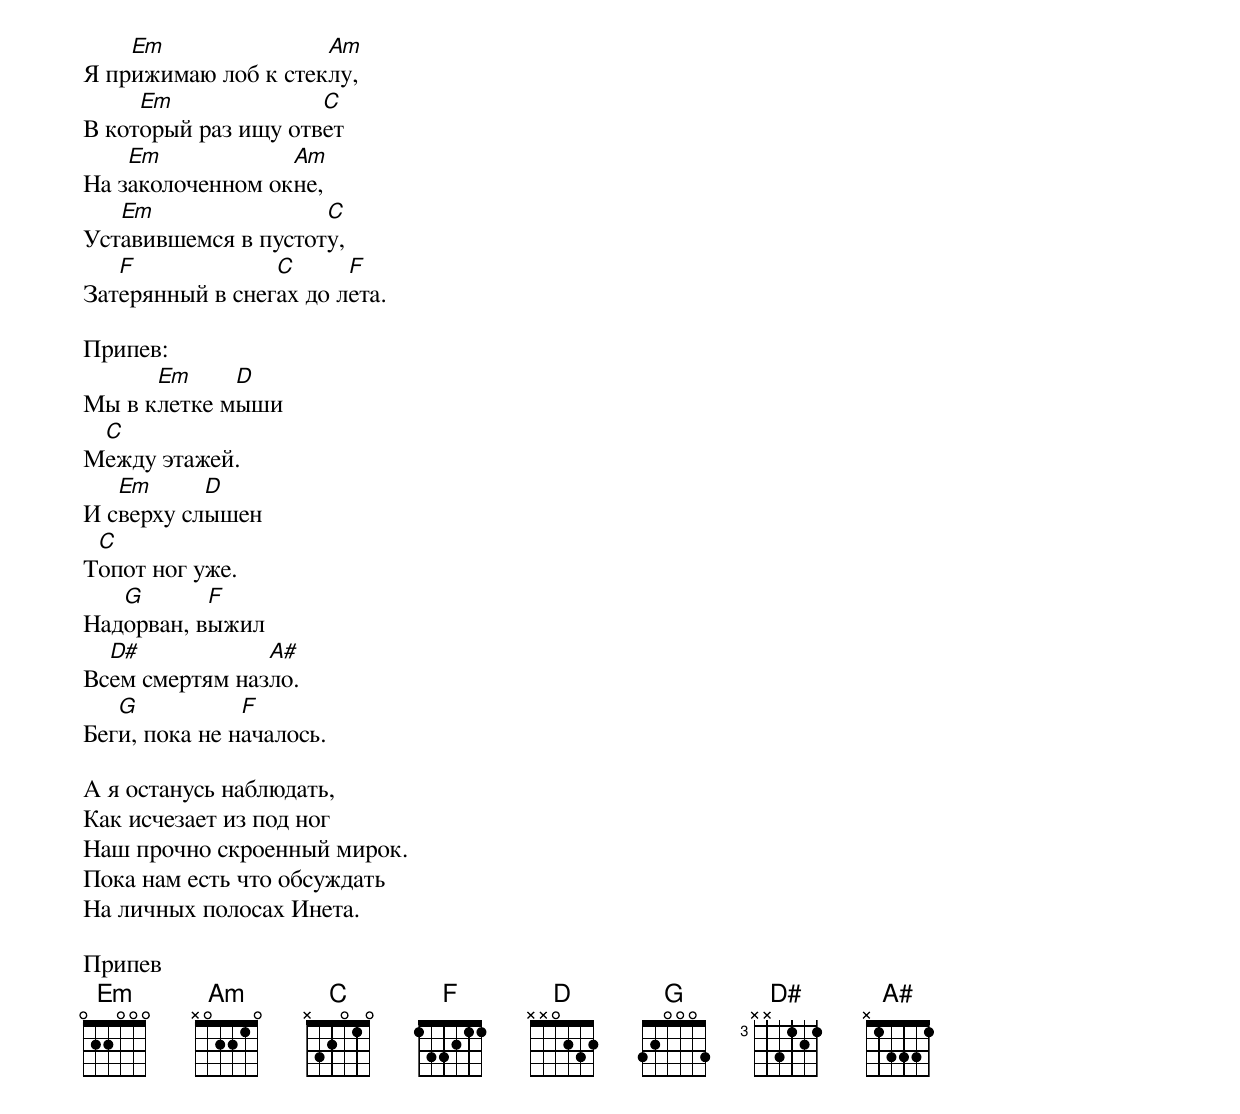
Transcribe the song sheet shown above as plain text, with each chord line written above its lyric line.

    Em               Am
Я прижимаю лоб к стеклу,
     Em              C
В который раз ищу ответ
    Em            Am
На заколоченном окне,
   Em                C
Уставившемся в пустоту,
   F             C      F
Затерянный в снегах до лета.

Припев:
      Em     D
Мы в клетке мыши
 C
Между этажей.
   Em      D
И сверху слышен
 C
Топот ног уже.
   G       F
Надорван, выжил
  D#            A#
Всем смертям назло.
   G           F
Беги, пока не началось.

А я останусь наблюдать,
Как исчезает из под ног
Наш прочно скроенный мирок.
Пока нам есть что обсуждать
На личных полосах Инета.

Припев
